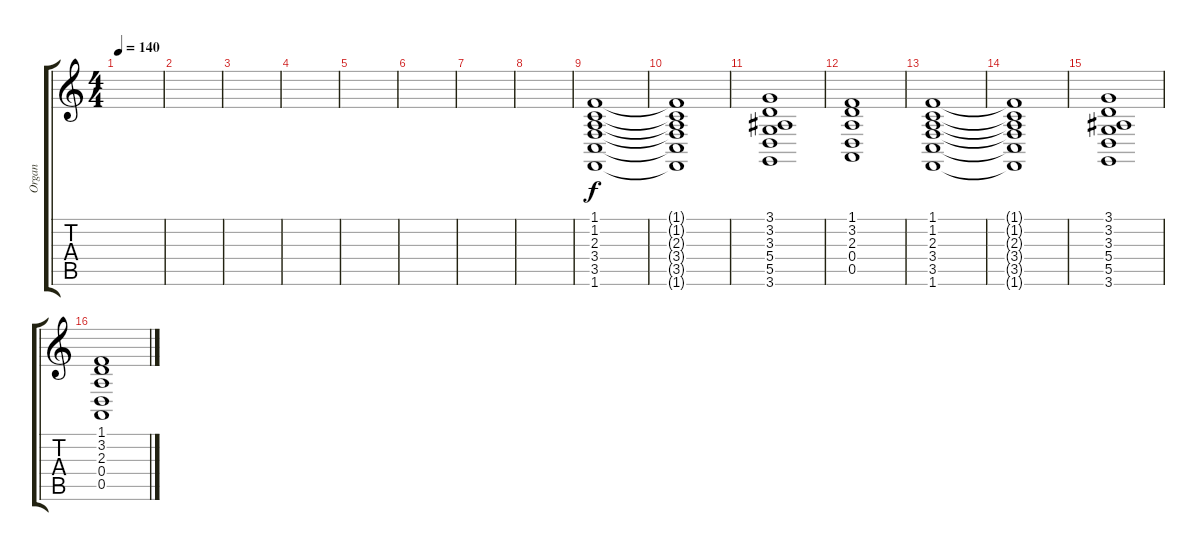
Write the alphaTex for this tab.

\track ("Organ" "Organ") {instrument reedorgan}
\staff {score tabs}
\tuning (E4 B3 G3 D3 A2 E2) {hide}
\ts (4 4)
\tempo 140
\clef g2
\ks c
|
|
|
|
|
|
|
|
(1.1 1.2 2.3 3.4 3.5 1.6).1 |
(1.1{t} 1.2{t} 2.3{t} 3.4{t} 3.5{t} 1.6{t}).1 |
(3.1 3.2 3.3 5.4 5.5 3.6).1 |
(1.1 3.2 2.3 0.4 0.5).1 |
(1.1 1.2 2.3 3.4 3.5 1.6).1 |
(1.1{t} 1.2{t} 2.3{t} 3.4{t} 3.5{t} 1.6{t}).1 |
(3.1 3.2 3.3 5.4 5.5 3.6).1 |
(1.1 3.2 2.3 0.4 0.5).1
